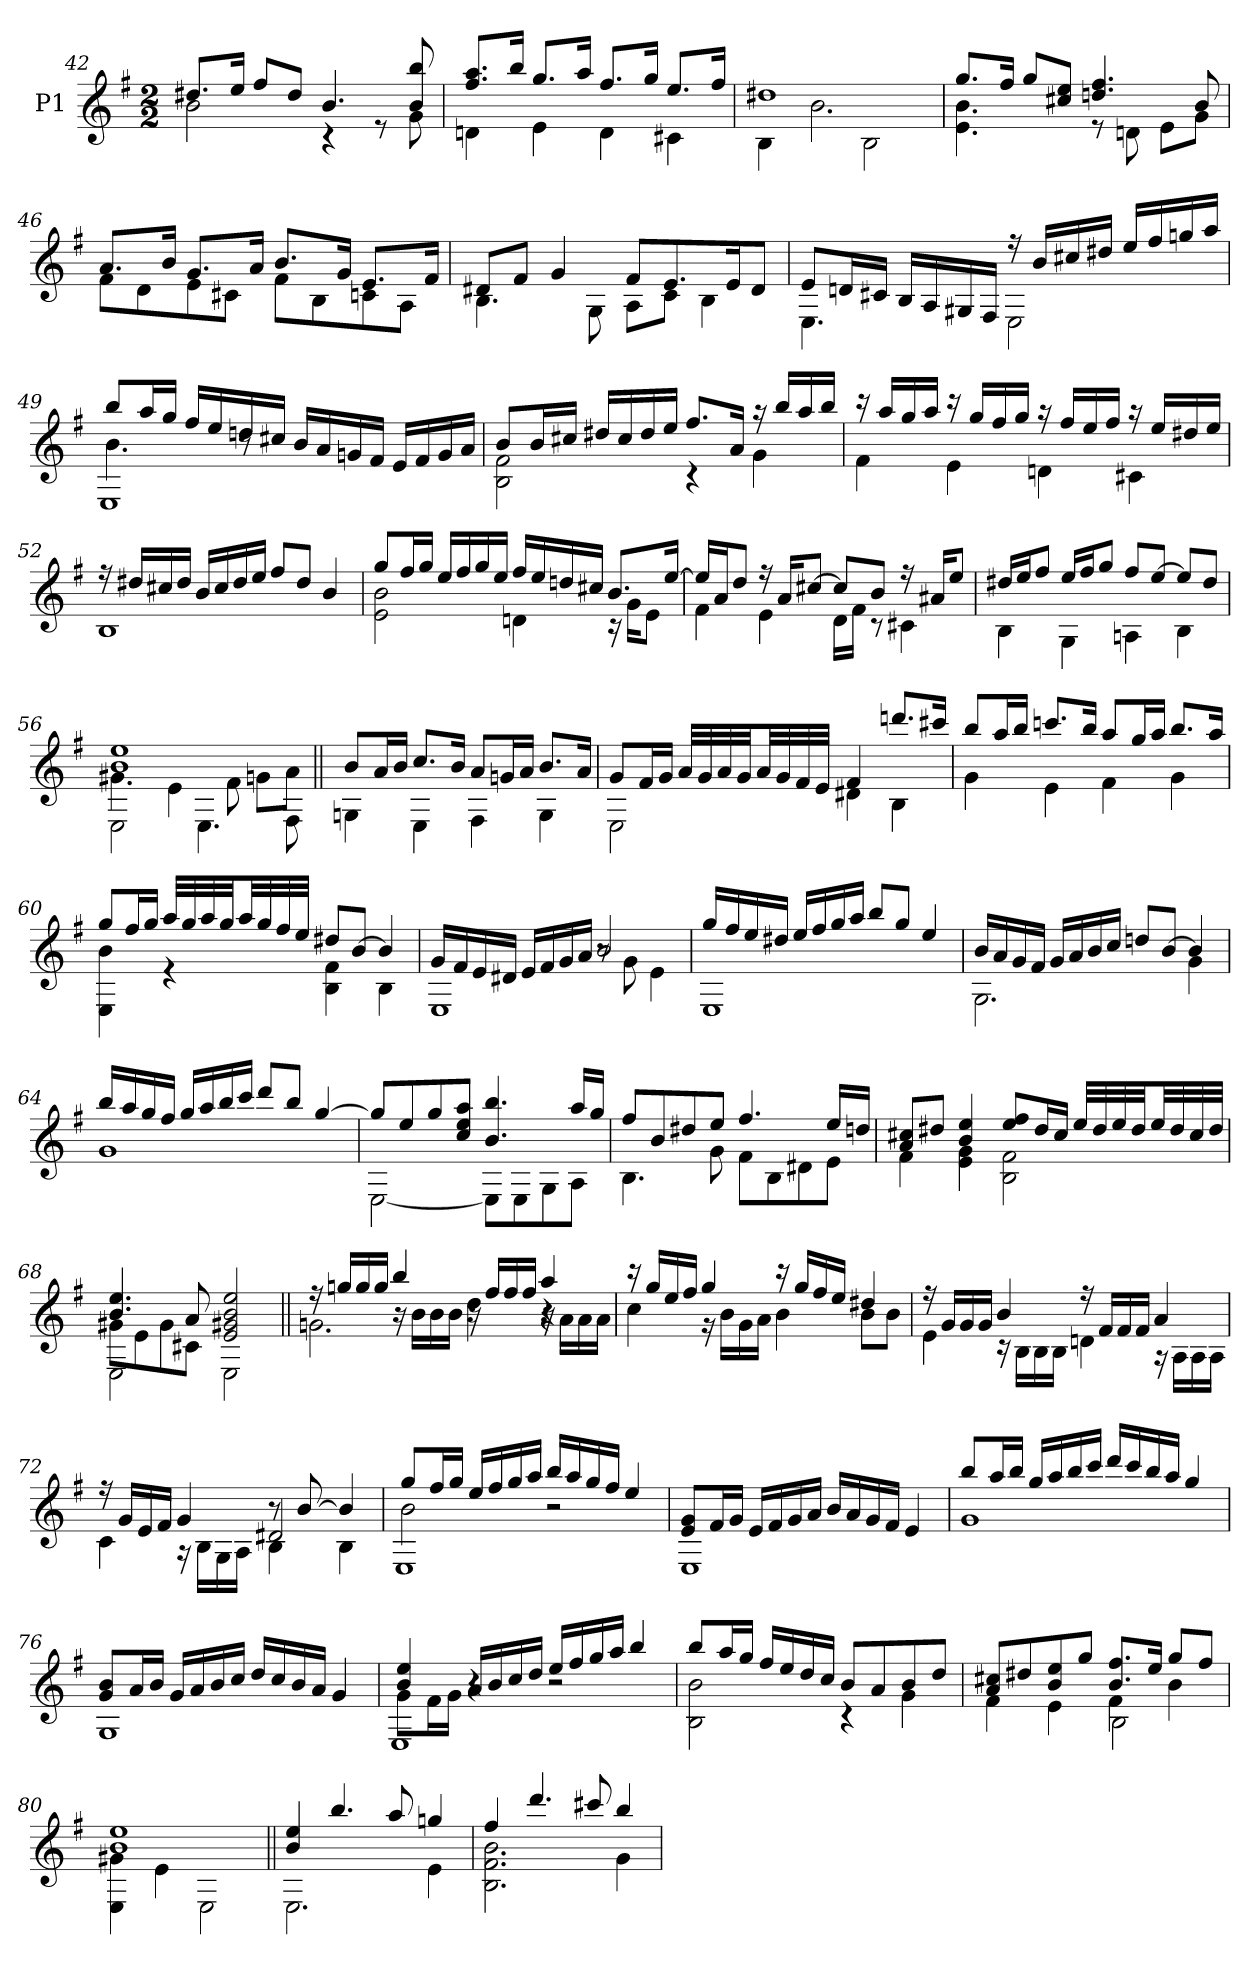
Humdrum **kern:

**kern
*part1
*staff1
*I"P1
*clefG2
*ITrd7c12
*k[f#]
*e:
*M2/2
=42
*^
8.d#Xi/L	2Bi\
16ei/Jk	.
8f#i/L	.
8d#i/J	.
4.Bi/	4r
.	8r
8Bi/ 8bi	8Gi\
=43	=43
8.f#i/ 8.aiL	4Dni\
16bi/Jk	.
8.gi/L	4Ei\
16ai/Jk	.
8.f#i/L	4Di\
16gi/Jk	.
8.ei/L	4C#Xi\
16f#i/Jk	.
=44	=44
*	*^
1d#Xi	4BBi\	2ryy
.	2.Bi\	.
.	.	2BBi\
*	*v	*v
=45	=45
8.gi/L	4.Ei\ 4.Bi
16f#i/Jk	.
8gi/L	.
8c#Xi/ 8eiJ	8ryy
4.dni/ 4.f#i	8r
.	8Dni\
.	8Ei\L
8Bi/	8Gi\J
!!LO:LB:g=z	!!
=46	=46
8.Ai/L	8F#i\L
.	8Di\
16Bi/Jk	.
8.Gi/L	8Ei\
.	8C#Xi\J
16Ai/Jk	.
8.Bi/L	8F#i\L
.	8BBi\
16Gi/Jk	.
8.Ei/L	8Cni\
.	8AAi\J
16F#i/Jk	.
=47	=47
8D#Xi/L	4.BBi\
8F#i/J	.
4Gi/	.
.	8GGi\
8F#i/L	8AAi\L
8.Ei/	8Ci\J
.	4BBi\
16Ei/k	.
8D#i/J	.
=48	=48
8Ei/L	4.EEi\
16Dni/L	.
16C#Xi/JJ	.
16BBi/LL	.
16AAi/	.
16GG#Xi/	8ryy
16FF#i/JJ	.
16r	2EEi\
16Bi/LL	.
16c#Xi/	.
16d#Xi/JJ	.
16ei/LL	.
16f#i/	.
16gni/	.
16ai/JJ	.
!!LO:LB:g=z	!!
=49	=49
*	*^
8bi/L	4.Bi\	1EEi
16ai/L	.	.
16gi/JJ	.	.
16f#i/LL	.	.
16ei/	.	.
16dni/	8r	.
16c#Xi/JJ	.	.
16Bi/LL	2ryy	.
16Ai/	.	.
16Gni/	.	.
16F#i/JJ	.	.
16Ei/LL	.	.
16F#i/	.	.
16Gi/	.	.
16Ai/JJ	.	.
*	*v	*v
=50	=50
8Bi/L	2BBi\ 2F#i
16Bi/L	.
16c#Xi/JJ	.
16d#Xi/LL	.
16c#i/	.
16d#i/	.
16ei/JJ	.
8.f#i/L	4r
16Ai/Jk	.
16r	4Gi\
16bi/LL	.
16ai/	.
16bi/JJ	.
=51	=51
16r	4F#i\
16ai/LL	.
16gi/	.
16ai/JJ	.
16r	4Ei\
16gi/LL	.
16f#i/	.
16gi/JJ	.
16r	4Dni\
16f#i/LL	.
16ei/	.
16f#i/JJ	.
16r	4C#Xi\
16ei/LL	.
16d#Xi/	.
16ei/JJ	.
!!LO:LB:g=z	!!
=52	=52
16r	1BBi
16d#Xi/LL	.
16c#Xi/	.
16d#i/JJ	.
16Bi/LL	.
16c#i/	.
16d#i/	.
16ei/JJ	.
8f#i/L	.
8d#i/J	.
4Bi/	.
=53	=53
8gi/L	2Ei\ 2Bi
16f#i/L	.
16gi/JJ	.
16ei/LL	.
16f#i/	.
16gi/	.
16ei/JJ	.
16f#i/LL	4Dni\
16ei/	.
16dni/	.
16c#Xi/JJ	.
8.Bi/L	16r
.	16Gi\KL
.	8Ei\J
[>16ei/Jk	.
=54	=54
16ei/LL]	4F#i\
16Ai/J	.
8di/J	.
16r	4Ei\
16Ai/KL	.
[>8c#Xi/J	.
8c#i/L]	16Di\LL
.	16F#i\JJ
8Bi/J	8r
16r	4C#Xi\
16A#Xi/KL	.
8ei/J	.
!!LO:LB:g=z	!!
=55	=55
16d#Xi/LL	4BBi\
16ei/J	.
8f#i/J	.
16ei/LL	4GGi\
16f#i/J	.
8gi/J	.
8f#i/L	4AAni\
[>8ei/J	.
8ei/L]	4BBi\
8d#i/J	.
=56	=56
*	*^
1Bi 1ei	4.G#Xi\	2EEi\
.	4Ei\	.
.	.	4.EEi\
.	8F#i\	.
.	8Gni\L	.
.	8Ai\J	8FF#i\
*	*v	*v
=57||	=57||
8Bi/L	4GGni\
16Ai/L	.
16Bi/JJ	.
8.ci/L	4EEi\
16Bi/Jk	.
8Ai/L	4FF#i\
16Gni/L	.
16Ai/JJ	.
8.Bi/L	4GGi\
16Ai/Jk	.
=58	=58
8Gi/L	2EEi\
16F#i/L	.
16Gi/JJ	.
32Ai/LLL	.
32Gi/	.
32Ai/	.
32Gi/JJ	.
32Ai/LL	.
32Gi/	.
32F#i/	.
32Ei/JJJ	.
4F#i/	4D#Xi\
8.ddni/L	4BBi\
16cc#Xi/Jk	.
!!LO:LB:g=z	!!
=59	=59
8bi/L	4Gi\
16ai/L	.
16bi/JJ	.
8.ccni/L	4Ei\
16bi/Jk	.
8ai/L	4F#i\
16gi/L	.
16ai/JJ	.
8.bi/L	4Gi\
16ai/Jk	.
=60	=60
8gi/L	4EEi\ 4Bi
16f#i/L	.
16gi/JJ	.
32ai/LLL	4r
32gi/	.
32ai/	.
32gi/JJ	.
32ai/LL	.
32gi/	.
32f#i/	.
32ei/JJJ	.
8d#Xi/L	4BBi\ 4F#i
[>8Bi/J	.
4Bi/]	4BBi\
=61	=61
*	*^
16Gi/LL	2ryy	1EEi
16F#i/	.	.
16Ei/	.	.
16D#Xi/JJ	.	.
16Ei/LL	.	.
16F#i/	.	.
16Gi/	.	.
16Ai/JJ	.	.
2Bi/	8r	.
.	8Gi\	.
.	4Ei\	.
*	*v	*v
=62	=62
16gi/LL	1EEi
16f#i/	.
16ei/	.
16d#Xi/JJ	.
16ei/LL	.
16f#i/	.
16gi/	.
16ai/JJ	.
8bi/L	.
8gi/J	.
4ei/	.
!!LO:LB:g=z	!!
=63	=63
16Bi/LL	2.GGi\
16Ai/	.
16Gi/	.
16F#i/JJ	.
16Gi/LL	.
16Ai/	.
16Bi/	.
16ci/JJ	.
8dni/L	.
[>8Bi/J	.
4Bi/]	4Gi\
=64	=64
16bi/LL	1Gi
16ai/	.
16gi/	.
16f#i/JJ	.
16gi/LL	.
16ai/	.
16bi/	.
16cci/JJ	.
8ddi/L	.
8bi/J	.
[>4gi/	.
=65	=65
8gi/L]	[<2EEi\
8ei/	.
8gi/	.
8ci/ 8ei 8aiJ	.
4.Bi/ 4.bi	8EEi\L]
.	8EEi\
.	8GGi\
16ai/LL	8AAi\J
16gi/JJ	.
=66	=66
8f#i/L	4.BBi\
8Bi/	.
8d#Xi/	.
8ei/J	8Gi\
4.f#i/	8F#i\L
.	8BBi\
.	8D#Xi\
16ei/LL	8Ei\J
16dni/JJ	.
!!LO:LB:g=z	!!
=67	=67
8Ai/ 8c#XiL	4F#i\
8d#Xi/J	.
4Bi/ 4ei	4Ei\ 4Gi
8ei/ 8f#iL	2BBi\ 2F#i
16d#i/L	.
16c#i/JJ	.
32ei/LLL	.
32d#i/	.
32ei/	.
32d#i/JJ	.
32ei/LL	.
32d#i/	.
32c#i/	.
32d#i/JJJ	.
=68	=68
*	*^
4.Bi/ 4.ei	8G#Xi\L	2EEi\
.	8Ei\	.
.	8G#i\	.
8Ai/	8C#Xi\J	.
2Ei/ 2G#Xi 2Bi 2ei	2ryy	2EEi\
=69||	=69||	=69||
16r	4ryy	2.Gni\
16gni/LL	.	.
16gi/	.	.
16gi/JJ	.	.
4bi/	16r	.
.	16Bi\LL	.
.	16Bi\	.
.	16Bi\JJ	.
16r	4di\	.
16f#i/LL	.	.
16f#i/	.	.
16f#i/JJ	.	.
4ai/	16r	4r
.	16Ai\LL	.
.	16Ai\	.
.	16Ai\JJ	.
*	*v	*v
=70	=70
16r	4ci\
16gi/LL	.
16ei/	.
16f#i/JJ	.
4gi/	16r
.	16Bi\LL
.	16Gi\
.	16Ai\JJ
16r	4Bi\
16gi/LL	.
16f#i/	.
16ei/JJ	.
4d#Xi/	8Bi\L
.	8Bi\J
!!LO:LB:g=z	!!
=71	=71
16r	4Ei\
16Gi/LL	.
16Gi/	.
16Gi/JJ	.
4Bi/	16r
.	16BBi\LL
.	16BBi\
.	16BBi\JJ
16r	4Dni\
16F#i/LL	.
16F#i/	.
16F#i/JJ	.
4Ai/	16r
.	16AAi\LL
.	16AAi\
.	16AAi\JJ
=72	=72
*	*^
16r	4Ci\	2ryy
16Gi/LL	.	.
16Ei/	.	.
16F#i/JJ	.	.
4Gi/	16r	.
.	16BBi\LL	.
.	16GGi\	.
.	16AAi\JJ	.
8r	2D#Xi/	4BBi\
[>8Bi/	.	.
4Bi/]	.	4BBi\
=73	=73	=73
8gi/L	2Bi\	1EEi
16f#i/L	.	.
16gi/JJ	.	.
16ei/LL	.	.
16f#i/	.	.
16gi/	.	.
16ai/JJ	.	.
16bi/LL	2r	.
16ai/	.	.
16gi/	.	.
16f#i/JJ	.	.
4ei/	.	.
*	*v	*v
!!LO:LB:g=z
=74	=74
8Ei/ 8GiL	1EEi
16F#i/L	.
16Gi/JJ	.
16Ei/LL	.
16F#i/	.
16Gi/	.
16Ai/JJ	.
16Bi/LL	.
16Ai/	.
16Gi/	.
16F#i/JJ	.
4Ei/	.
=75	=75
8bi/L	1Gi
16ai/L	.
16bi/JJ	.
16gi/LL	.
16ai/	.
16bi/	.
16cci/JJ	.
16ddi/LL	.
16cci/	.
16bi/	.
16ai/JJ	.
4gi/	.
=76	=76
8Gi/ 8BiL	1GGi
16Ai/L	.
16Bi/JJ	.
16Gi/LL	.
16Ai/	.
16Bi/	.
16ci/JJ	.
16di/LL	.
16ci/	.
16Bi/	.
16Ai/JJ	.
4Gi/	.
!!LO:LB:g=z	!!
=77	=77
*	*^
4Bi/ 4ei	8Gi\L	1EEi
.	16F#i\L	.
.	16Gi\JJ	.
16Ai/LL	4r	.
16Bi/	.	.
16ci/	.	.
16di/JJ	.	.
16ei/LL	2r	.
16f#i/	.	.
16gi/	.	.
16ai/JJ	.	.
4bi/	.	.
*	*v	*v
=78	=78
8bi/L	2BBi\ 2Bi
16ai/L	.
16gi/JJ	.
16f#i/LL	.
16ei/	.
16di/	.
16ci/JJ	.
8Bi/L	4r
8Ai/	.
8Bi/	4Gi\
8di/J	.
=79	=79
*	*^
8Ai/ 8c#XiL	4F#i\	2ryy
8d#Xi/	.	.
8Bi/ 8ei	4Ei\	.
8gi/J	.	.
8.Bi/ 8.f#iL	4F#i\	2BBi\
16ei/Jk	.	.
8gi/L	4Bi\	.
8f#i/J	.	.
*	*v	*v
=80	=80
1Bi 1ei	4EEi\ 4G#Xi
.	4Ei\
.	2EEi\
!!LO:PB:g=z	!!
=81||	=81||
4Bi/ 4ei	2.EEi\
4.bi/	.
8ai/	.
4gni/	4Ei\
=82	=82
4f#i/	2.BBi\ 2.F#i 2.Bi
4.ddi/	.
8cc#Xi/	.
4bi/	4Gi\
*v	*v
=
*-
